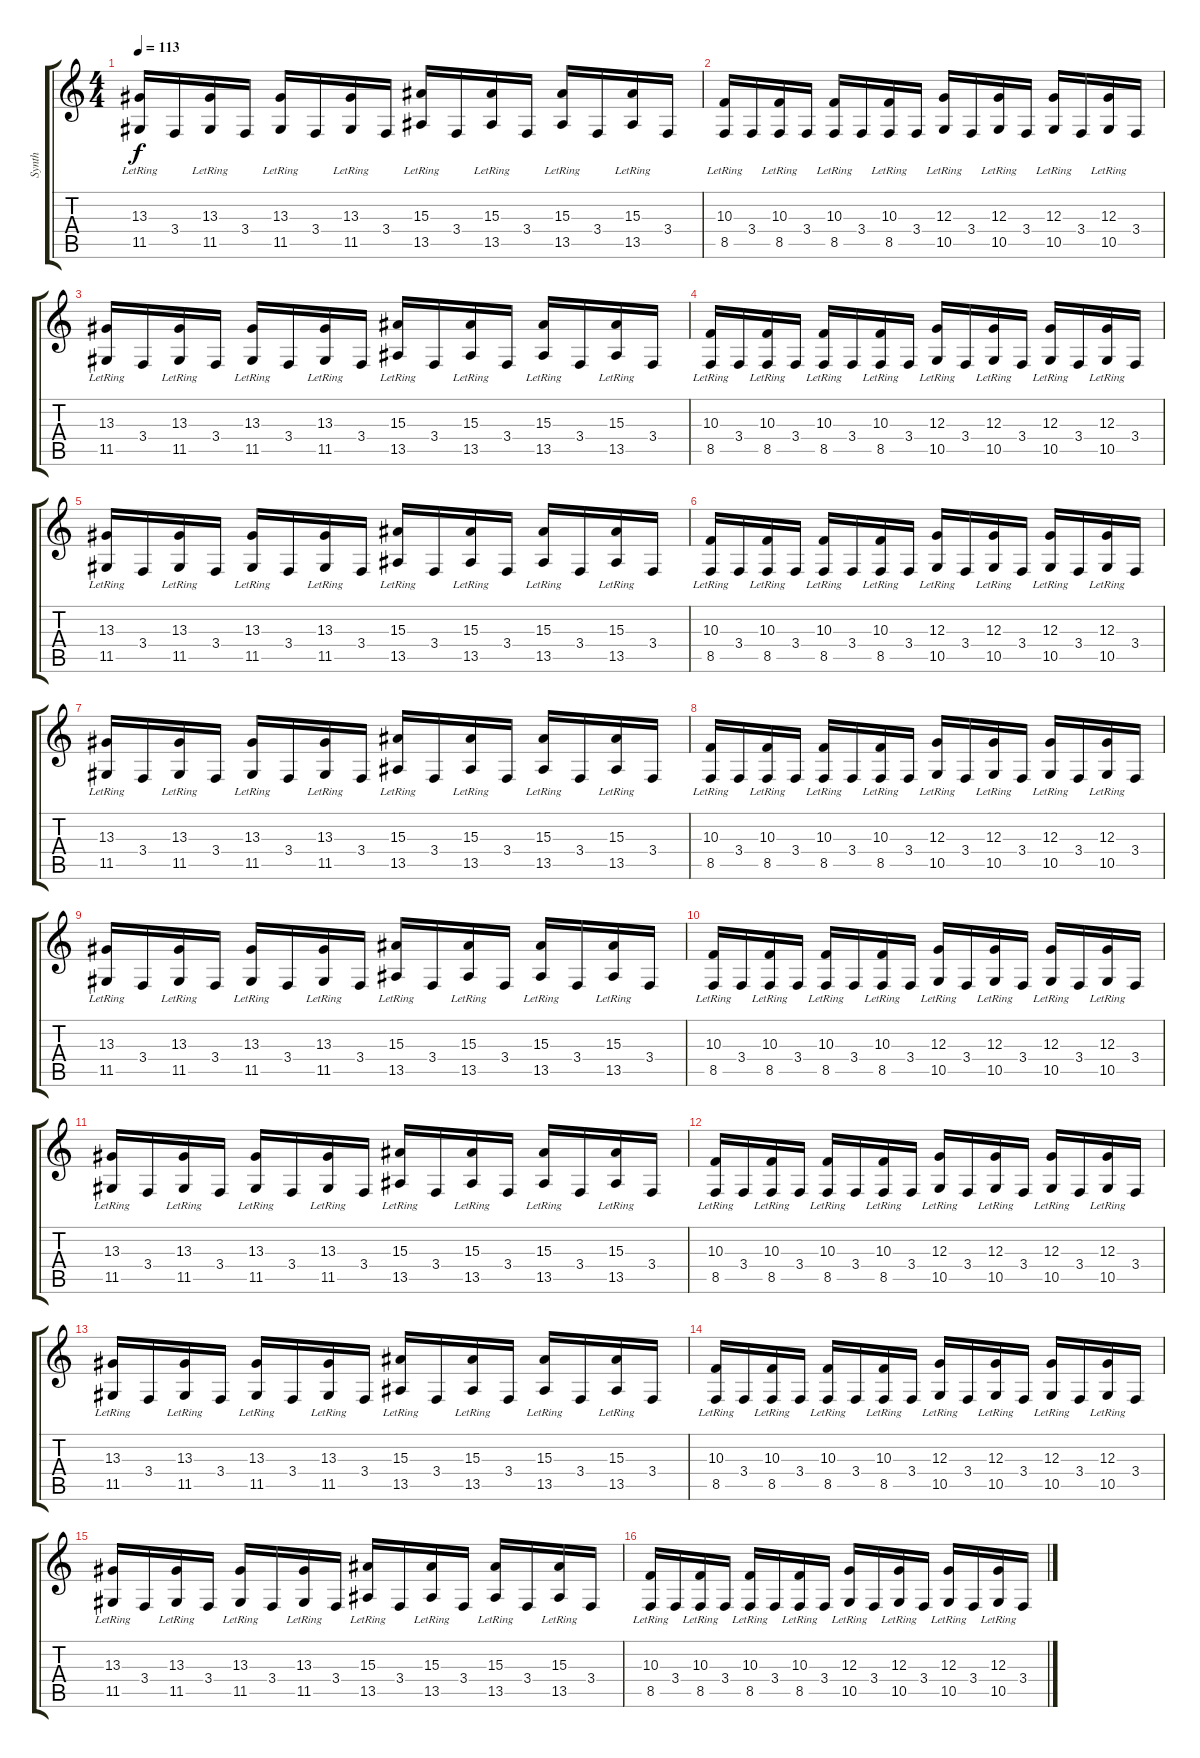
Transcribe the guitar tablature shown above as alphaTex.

\track ("Synth" "Synth") {instrument lead2sawtooth}
\staff {score tabs}
\tuning (E4 B3 G3 D3 A2 E2) {hide}
\ts (4 4)
\tempo 113
\clef g2
\ks c
(13.3{lr} 11.5).16{dy f} 3.4.16 (13.3{lr} 11.5).16 3.4.16 (13.3{lr} 11.5).16 3.4.16 (13.3{lr} 11.5).16 3.4.16 (15.3{lr} 13.5).16 3.4.16 (15.3{lr} 13.5).16 3.4.16 (15.3{lr} 13.5).16 3.4.16 (15.3{lr} 13.5).16 3.4.16 |
(10.3{lr} 8.5).16 3.4.16 (10.3{lr} 8.5).16 3.4.16 (10.3{lr} 8.5).16 3.4.16 (10.3{lr} 8.5).16 3.4.16 (12.3{lr} 10.5).16 3.4.16 (12.3{lr} 10.5).16 3.4.16 (12.3{lr} 10.5).16 3.4.16 (12.3{lr} 10.5).16 3.4.16 |
(13.3{lr} 11.5).16 3.4.16 (13.3{lr} 11.5).16 3.4.16 (13.3{lr} 11.5).16 3.4.16 (13.3{lr} 11.5).16 3.4.16 (15.3{lr} 13.5).16 3.4.16 (15.3{lr} 13.5).16 3.4.16 (15.3{lr} 13.5).16 3.4.16 (15.3{lr} 13.5).16 3.4.16 |
(10.3{lr} 8.5).16 3.4.16 (10.3{lr} 8.5).16 3.4.16 (10.3{lr} 8.5).16 3.4.16 (10.3{lr} 8.5).16 3.4.16 (12.3{lr} 10.5).16 3.4.16 (12.3{lr} 10.5).16 3.4.16 (12.3{lr} 10.5).16 3.4.16 (12.3{lr} 10.5).16 3.4.16 |
(13.3{lr} 11.5).16 3.4.16 (13.3{lr} 11.5).16 3.4.16 (13.3{lr} 11.5).16 3.4.16 (13.3{lr} 11.5).16 3.4.16 (15.3{lr} 13.5).16 3.4.16 (15.3{lr} 13.5).16 3.4.16 (15.3{lr} 13.5).16 3.4.16 (15.3{lr} 13.5).16 3.4.16 |
(10.3{lr} 8.5).16 3.4.16 (10.3{lr} 8.5).16 3.4.16 (10.3{lr} 8.5).16 3.4.16 (10.3{lr} 8.5).16 3.4.16 (12.3{lr} 10.5).16 3.4.16 (12.3{lr} 10.5).16 3.4.16 (12.3{lr} 10.5).16 3.4.16 (12.3{lr} 10.5).16 3.4.16 |
(13.3{lr} 11.5).16 3.4.16 (13.3{lr} 11.5).16 3.4.16 (13.3{lr} 11.5).16 3.4.16 (13.3{lr} 11.5).16 3.4.16 (15.3{lr} 13.5).16 3.4.16 (15.3{lr} 13.5).16 3.4.16 (15.3{lr} 13.5).16 3.4.16 (15.3{lr} 13.5).16 3.4.16 |
(10.3{lr} 8.5).16{volume 10} 3.4.16 (10.3{lr} 8.5).16 3.4.16 (10.3{lr} 8.5).16 3.4.16 (10.3{lr} 8.5).16 3.4.16 (12.3{lr} 10.5).16 3.4.16 (12.3{lr} 10.5).16 3.4.16 (12.3{lr} 10.5).16 3.4.16 (12.3{lr} 10.5).16 3.4.16 |
(13.3{lr} 11.5).16 3.4.16 (13.3{lr} 11.5).16 3.4.16 (13.3{lr} 11.5).16 3.4.16 (13.3{lr} 11.5).16 3.4.16 (15.3{lr} 13.5).16 3.4.16 (15.3{lr} 13.5).16 3.4.16 (15.3{lr} 13.5).16 3.4.16 (15.3{lr} 13.5).16 3.4.16 |
(10.3{lr} 8.5).16 3.4.16 (10.3{lr} 8.5).16 3.4.16 (10.3{lr} 8.5).16 3.4.16 (10.3{lr} 8.5).16 3.4.16 (12.3{lr} 10.5).16 3.4.16 (12.3{lr} 10.5).16 3.4.16 (12.3{lr} 10.5).16 3.4.16 (12.3{lr} 10.5).16 3.4.16 |
(13.3{lr} 11.5).16 3.4.16 (13.3{lr} 11.5).16 3.4.16 (13.3{lr} 11.5).16 3.4.16 (13.3{lr} 11.5).16 3.4.16 (15.3{lr} 13.5).16 3.4.16 (15.3{lr} 13.5).16 3.4.16 (15.3{lr} 13.5).16 3.4.16 (15.3{lr} 13.5).16 3.4.16 |
(10.3{lr} 8.5).16 3.4.16 (10.3{lr} 8.5).16 3.4.16 (10.3{lr} 8.5).16 3.4.16 (10.3{lr} 8.5).16 3.4.16 (12.3{lr} 10.5).16 3.4.16 (12.3{lr} 10.5).16 3.4.16 (12.3{lr} 10.5).16 3.4.16 (12.3{lr} 10.5).16 3.4.16 |
(13.3{lr} 11.5).16 3.4.16 (13.3{lr} 11.5).16 3.4.16 (13.3{lr} 11.5).16 3.4.16 (13.3{lr} 11.5).16 3.4.16 (15.3{lr} 13.5).16 3.4.16 (15.3{lr} 13.5).16 3.4.16 (15.3{lr} 13.5).16 3.4.16 (15.3{lr} 13.5).16 3.4.16 |
(10.3{lr} 8.5).16 3.4.16 (10.3{lr} 8.5).16 3.4.16 (10.3{lr} 8.5).16 3.4.16 (10.3{lr} 8.5).16 3.4.16 (12.3{lr} 10.5).16 3.4.16 (12.3{lr} 10.5).16 3.4.16 (12.3{lr} 10.5).16 3.4.16 (12.3{lr} 10.5).16 3.4.16 |
(13.3{lr} 11.5).16 3.4.16 (13.3{lr} 11.5).16 3.4.16 (13.3{lr} 11.5).16 3.4.16 (13.3{lr} 11.5).16 3.4.16 (15.3{lr} 13.5).16 3.4.16 (15.3{lr} 13.5).16 3.4.16 (15.3{lr} 13.5).16 3.4.16 (15.3{lr} 13.5).16 3.4.16 |
(10.3{lr} 8.5).16{volume 0} 3.4.16 (10.3{lr} 8.5).16 3.4.16 (10.3{lr} 8.5).16 3.4.16 (10.3{lr} 8.5).16 3.4.16 (12.3{lr} 10.5).16 3.4.16 (12.3{lr} 10.5).16 3.4.16 (12.3{lr} 10.5).16 3.4.16 (12.3{lr} 10.5).16 3.4.16
